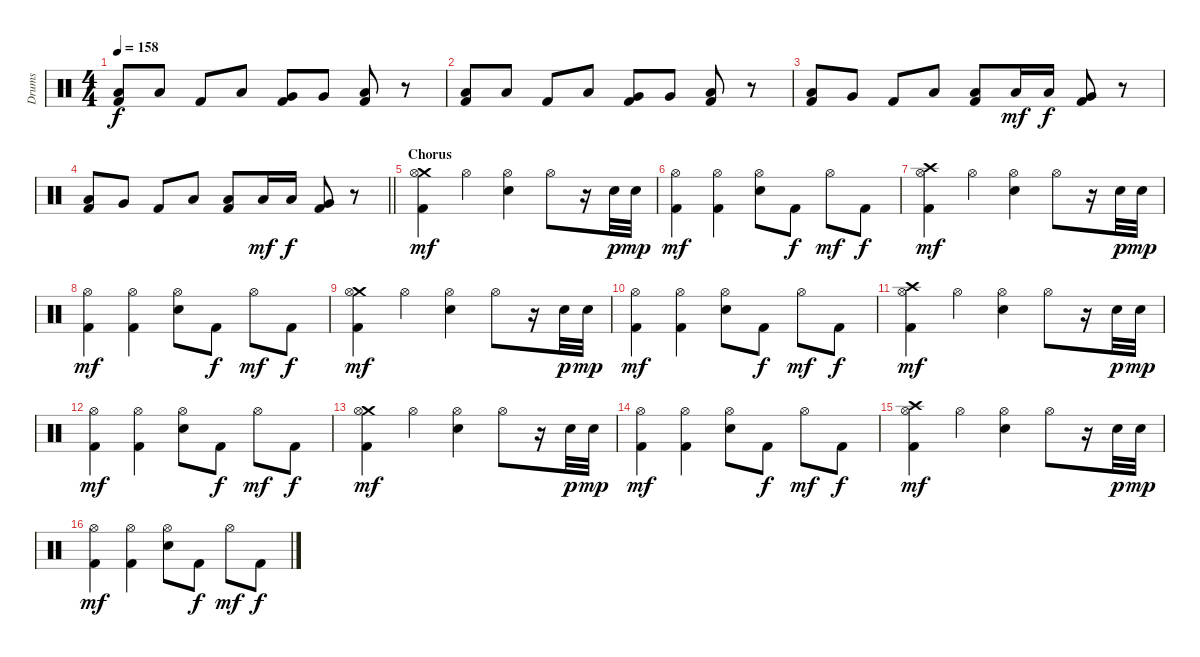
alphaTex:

\track ("Drums" "Drums") {instrument percussion}
\staff {score}
\articulation defaults
\ts (4 4)
\tempo 158
\clef neutral
\ks c
("Low Floor Tom (hit)" "Kick (hit) 2").8{dy f} "Low Floor Tom (hit)".8 "Kick (hit) 2".8 "Low Tom (hit)".8 ("Very Low Tom (hit)" "Kick (hit) 2").8 "Very Low Tom (hit)".8 ("Low Floor Tom (hit)" "Kick (hit) 2").8 r.8 |
("Low Floor Tom (hit)" "Kick (hit) 2").8 "Low Floor Tom (hit)".8 "Kick (hit) 2".8 "Low Tom (hit)".8 ("Very Low Tom (hit)" "Kick (hit) 2").8 "Very Low Tom (hit)".8 ("Low Floor Tom (hit)" "Kick (hit) 2").8 r.8 |
("Low Floor Tom (hit)" "Kick (hit) 2").8 "Very Low Tom (hit)".8 "Kick (hit) 2".8 "Low Tom (hit)".8 ("Low Floor Tom (hit)" "Kick (hit) 2").8 "Low Floor Tom (hit)".16{dy mf} "Low Floor Tom (hit)".16{dy f} ("Very Low Tom (hit)" "Kick (hit) 2").8 r.8 |
\barLineRight lightlight
("Low Floor Tom (hit)" "Kick (hit) 2").8 "Very Low Tom (hit)".8 "Kick (hit) 2".8 "Low Tom (hit)".8 ("Low Floor Tom (hit)" "Kick (hit) 2").8 "Low Floor Tom (hit)".16{dy mf} "Low Floor Tom (hit)".16{dy f} ("Very Low Tom (hit)" "Kick (hit) 2").8 r.8 |
\section ("" "Chorus")
("Crash medium (hit)" "Hi-Hat (open)" "Kick (hit) 2").4{dy mf} "Hi-Hat (open)".4 ("Hi-Hat (open)" "Electric Snare (hit)").4 "Hi-Hat (open)".8 r.16 "Electric Snare (hit)".32{dy p} "Electric Snare (hit)".32{dy mp} |
("Hi-Hat (open)" "Kick (hit) 2").4{dy mf} ("Hi-Hat (open)" "Kick (hit) 2").4 ("Hi-Hat (open)" "Electric Snare (hit)").8 "Kick (hit) 2".8{dy f} "Hi-Hat (open)".8{dy mf} "Kick (hit) 2".8{dy f} |
("Crash high (hit)" "Hi-Hat (open)" "Kick (hit) 2").4{dy mf} "Hi-Hat (open)".4 ("Hi-Hat (open)" "Electric Snare (hit)").4 "Hi-Hat (open)".8 r.16 "Electric Snare (hit)".32{dy p} "Electric Snare (hit)".32{dy mp} |
("Hi-Hat (open)" "Kick (hit) 2").4{dy mf} ("Hi-Hat (open)" "Kick (hit) 2").4 ("Hi-Hat (open)" "Electric Snare (hit)").8 "Kick (hit) 2".8{dy f} "Hi-Hat (open)".8{dy mf} "Kick (hit) 2".8{dy f} |
("Crash medium (hit)" "Hi-Hat (open)" "Kick (hit) 2").4{dy mf} "Hi-Hat (open)".4 ("Hi-Hat (open)" "Electric Snare (hit)").4 "Hi-Hat (open)".8 r.16 "Electric Snare (hit)".32{dy p} "Electric Snare (hit)".32{dy mp} |
("Hi-Hat (open)" "Kick (hit) 2").4{dy mf} ("Hi-Hat (open)" "Kick (hit) 2").4 ("Hi-Hat (open)" "Electric Snare (hit)").8 "Kick (hit) 2".8{dy f} "Hi-Hat (open)".8{dy mf} "Kick (hit) 2".8{dy f} |
("Crash high (hit)" "Hi-Hat (open)" "Kick (hit) 2").4{dy mf} "Hi-Hat (open)".4 ("Hi-Hat (open)" "Electric Snare (hit)").4 "Hi-Hat (open)".8 r.16 "Electric Snare (hit)".32{dy p} "Electric Snare (hit)".32{dy mp} |
("Hi-Hat (open)" "Kick (hit) 2").4{dy mf} ("Hi-Hat (open)" "Kick (hit) 2").4 ("Hi-Hat (open)" "Electric Snare (hit)").8 "Kick (hit) 2".8{dy f} "Hi-Hat (open)".8{dy mf} "Kick (hit) 2".8{dy f} |
("Crash medium (hit)" "Hi-Hat (open)" "Kick (hit) 2").4{dy mf} "Hi-Hat (open)".4 ("Hi-Hat (open)" "Electric Snare (hit)").4 "Hi-Hat (open)".8 r.16 "Electric Snare (hit)".32{dy p} "Electric Snare (hit)".32{dy mp} |
("Hi-Hat (open)" "Kick (hit) 2").4{dy mf} ("Hi-Hat (open)" "Kick (hit) 2").4 ("Hi-Hat (open)" "Electric Snare (hit)").8 "Kick (hit) 2".8{dy f} "Hi-Hat (open)".8{dy mf} "Kick (hit) 2".8{dy f} |
("Crash high (hit)" "Hi-Hat (open)" "Kick (hit) 2").4{dy mf} "Hi-Hat (open)".4 ("Hi-Hat (open)" "Electric Snare (hit)").4 "Hi-Hat (open)".8 r.16 "Electric Snare (hit)".32{dy p} "Electric Snare (hit)".32{dy mp} |
("Hi-Hat (open)" "Kick (hit) 2").4{dy mf} ("Hi-Hat (open)" "Kick (hit) 2").4 ("Hi-Hat (open)" "Electric Snare (hit)").8 "Kick (hit) 2".8{dy f} "Hi-Hat (open)".8{dy mf} "Kick (hit) 2".8{dy f}
